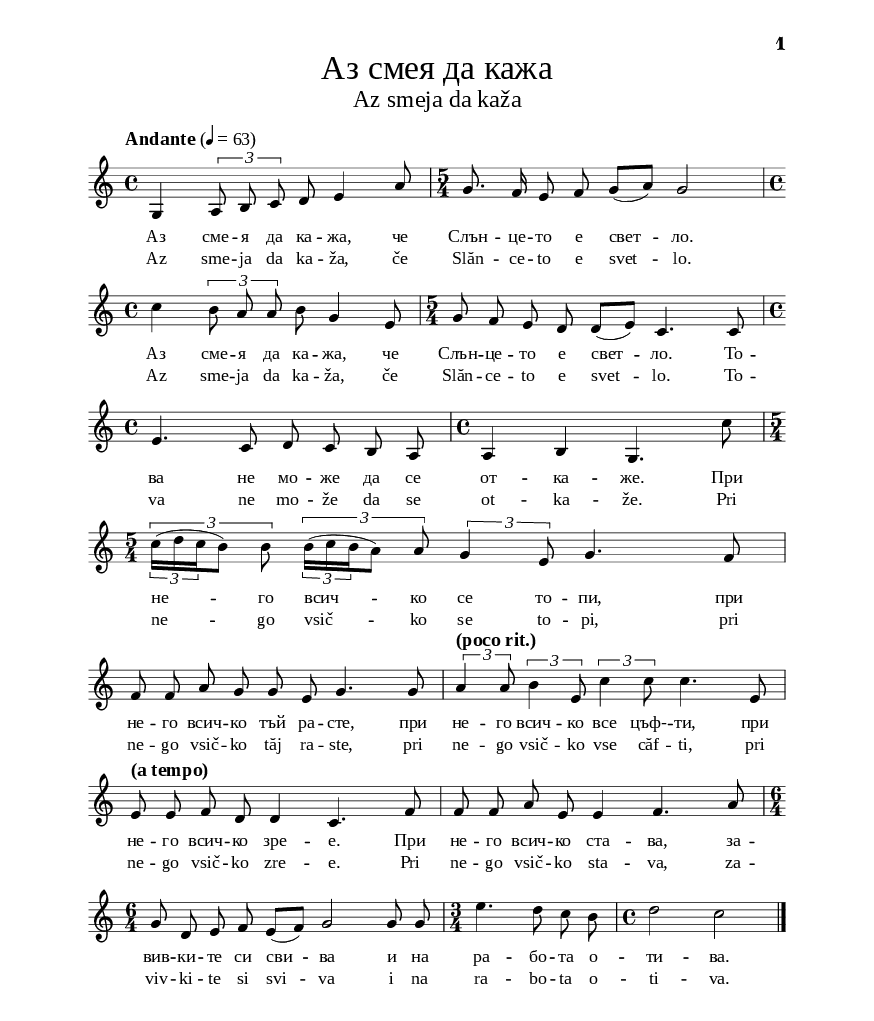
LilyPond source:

\version "2.24.3"

% include paper part and global functions
\include "include/globals.ily"

\bookpart {
  \label #'ref109
  \tocItem \markup "Аз смея да кажа – Az smeja da kaža"
  \include "include/bookpart-paper.ily"
  \score {
    \include "include/score-layout.ily"


    \new Voice \relative c' {
      \clef treble
      \key c \major
      \time 4/4
      \tempoFunc "Andante" 4 "63"
      \autoBeamOff
      g4 \tuplet 3/2 {  a8   b8   c8  }  d8   e4   a8 | \time 5/4  | g8.   f16   e8   f8   g8 ( [ a8 ) ]   g2 \break |

      \time 4/4  | c4 \tuplet 3/2 {  b8   a8   a8  } b8   g4   e8 | \time 5/4  | g8   f8   e8   d8   d8 ( [ e8 ) ]   c4.   c8 \break |

      \time 4/4  | e4.   c8   d8   c8   b8  a8 |   \time 4/4   a4   b4   g4.   c'8  | \time 5/4 \break

      \tweak direction #up \tuplet 3/2 { \once \override Slur.positions = #'(1 . 1) \tuplet 3/2 { c16 ([ d16  c16 } b8]) b8 }

      \tweak direction #up \tuplet 3/2 { \once \override Slur.positions = #'(1.05 . 0.1) \tuplet 3/2 { b16 [( c16  b16 } a8 )] a8 }

      \tuplet 3/2 { g4 e8 } g4. f8 \break


      f8   f8   a8   g8   g8 e8   g4. g8 | \tempo "(poco rit.)"  \tuplet 3/2 { a4 a8 } \tuplet 3/2 { b4 e,8 } \tweak direction #up \tuplet 3/2 { c'4 c8 } c4. e,8 \break

      \tempo "(a tempo)" e8 e8   f8 d8   d4   c4.   f8 f8   f8   a8   e8   e4 f4.   a8 \break

      \time 6/4   g8   d8   e8   f8   e8 ( [ f8 ) ]   g2   g8   g8 \time 3/4 e'4. d8 c8 b8 \time 4/4 d2 c2 \bar "|." \break

    }

    \addlyrics {

      Аз сме -- я да ка -- жа, че Слън
      -- це -- то е свет -- ло. Аз сме
      -- я да ка -- жа, че Слън -- це --
      то е свет -- ло. То -- ва не
      мо -- же да се от -- ка -- же. При
      не --   го всич  --
      ко се то -- пи, при не -- го
      всич -- ко тъй ра -- сте, при не --
      го всич -- ко все "цъф-" -- ти, при
      не -- го всич -- ко зре -- е. При
      не -- го всич -- ко ста -- ва, за --
      вив -- ки -- те си сви -- ва и
      на ра -- бо -- та о -- ти -- ва.


    }
   \addlyrics {

      Az sme -- ja da ka -- ža, če Slăn
      -- ce -- to e svet -- lo. Az sme
      -- ja da ka -- ža, če Slăn -- ce --
      to e svet -- lo. To -- va ne
      mo -- že da se ot -- ka -- že. Pri
      ne --   go vsič  --
      ko se to -- pi, pri ne -- go
      vsič -- ko tăj ra -- ste, pri ne --
      go vsič -- ko vse căf -- ti, pri
      ne -- go vsič -- ko zre -- e. Pri
      ne -- go vsič -- ko sta -- va, za --
      viv -- ki -- te si svi -- va i
      na ra -- bo -- ta o -- ti -- va.


    }

    \header {
      title = \titleFunc "Аз смея да кажа" "Az smeja da kaža"
    }

    \midi{}

  } % score

  %\markup \dc-one "D.C. al Fine"
  %

  % include foreign translation(s) of the song

  \pageBreak
  \version "2.24.3"

\markup \fill-line { \fontsize #deTitleFontSize "Ich wage zu sagen" }
\markup \null
\markup \null
\markup \fontsize #deCoupletFontSize {
  \hspace #20
  \override #`(baseline-skip . ,deCoupletBaselineSkip)

  \column {
    \line { " "Ich wage zu sagen, }

    \line { " "dass die Sonne licht ist. }

    \line { " "Ich wage zu sagen, }

    \line { " "dass die Sonne licht ist.}

    \line { " "Das lässt sich nicht leugnen.}

    \line { " "Dank ihr schmilzt alles, }

    \line { " "dank ihr wächst alles, }

    \line { " "dank ihr blüht alles immer,}

    \line { " "dank ihr reift alles.}

    \line { " " Dank ihr steht alles auf, }

    \line { " "faltet seine Decken zusammen}

    \line { " "und begibt sich an die Arbeit.  }

  }


}


} % bookpart
